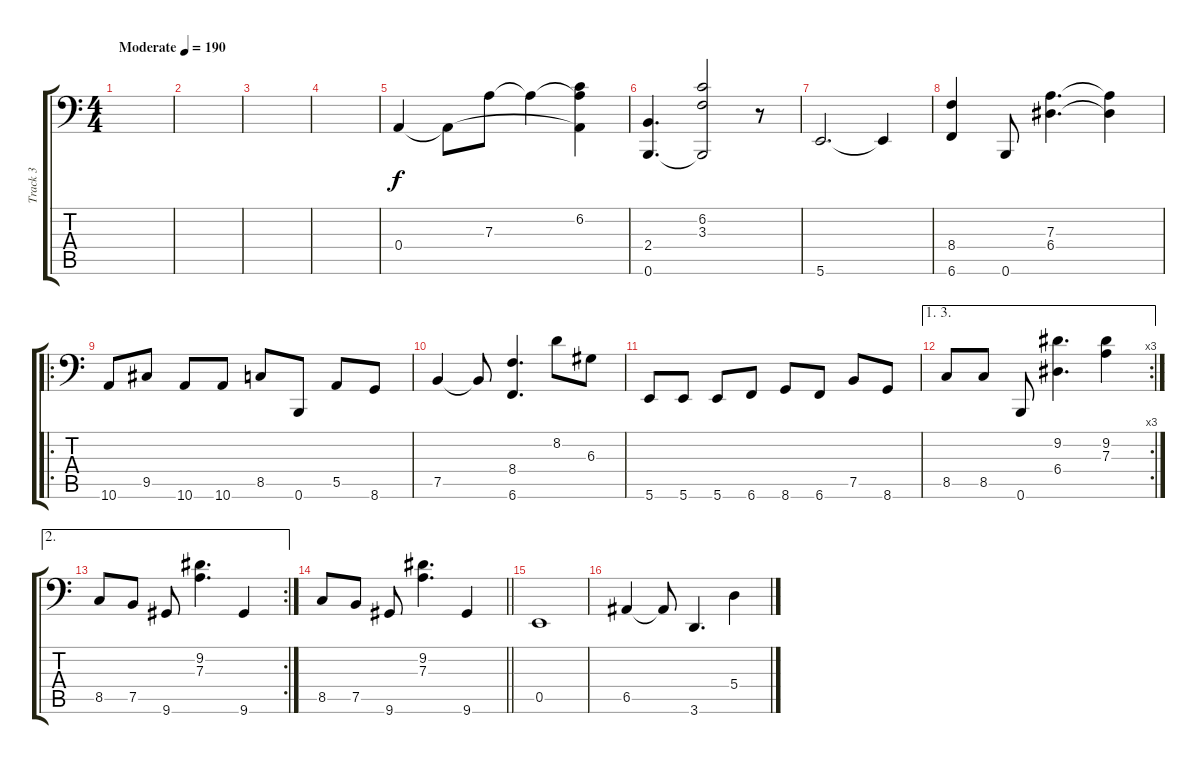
\track ("Track 3" "Track 3") {instrument slapbass1}
\staff {score tabs}
\tuning (B2 Gb2 D2 A1 E1 B0) {hide}
\ts (4 4)
\tempo (190 "Moderate")
\clef f4
\ks c
|
|
|
|
0.4.4 0.4{t}.8 7.3.8 7.3{t}.4 (6.2 7.3{t} 0.4{t}).4 |
(2.4 0.6).4{d} (6.2 3.3 0.6{t}).2 r.8 |
5.6.2{d} 5.6{t}.4 |
(8.4 6.6).4 0.6.8 (7.3 6.4).4{d} (7.3{t} 6.4{t}).4 |
\ro
10.6.8 9.5.8 10.6.8 10.6.8 8.5.8 0.6.8 5.5.8 8.6.8 |
7.5.4 7.5{t}.8 (8.4 6.6).4{d} 8.2.8 6.3.8 |
5.6.8 5.6.8 5.6.8 6.6.8 8.6.8 6.6.8 7.5.8 8.6.8 |
\ae (1 3)
\rc 3
8.5.8 8.5.8 0.6.8 (9.2 6.4).4{d} (9.2 7.3).4 |
\ae 2
\rc 2
8.5.8 7.5.8 9.6.8 (9.2 7.3).4{d} 9.6.4 |
\barLineRight lightlight
8.5.8 7.5.8 9.6.8 (9.2 7.3).4{d} 9.6.4 |
0.5.1 |
6.5.4 6.5{t}.8 3.6.4{d} 5.4.4
